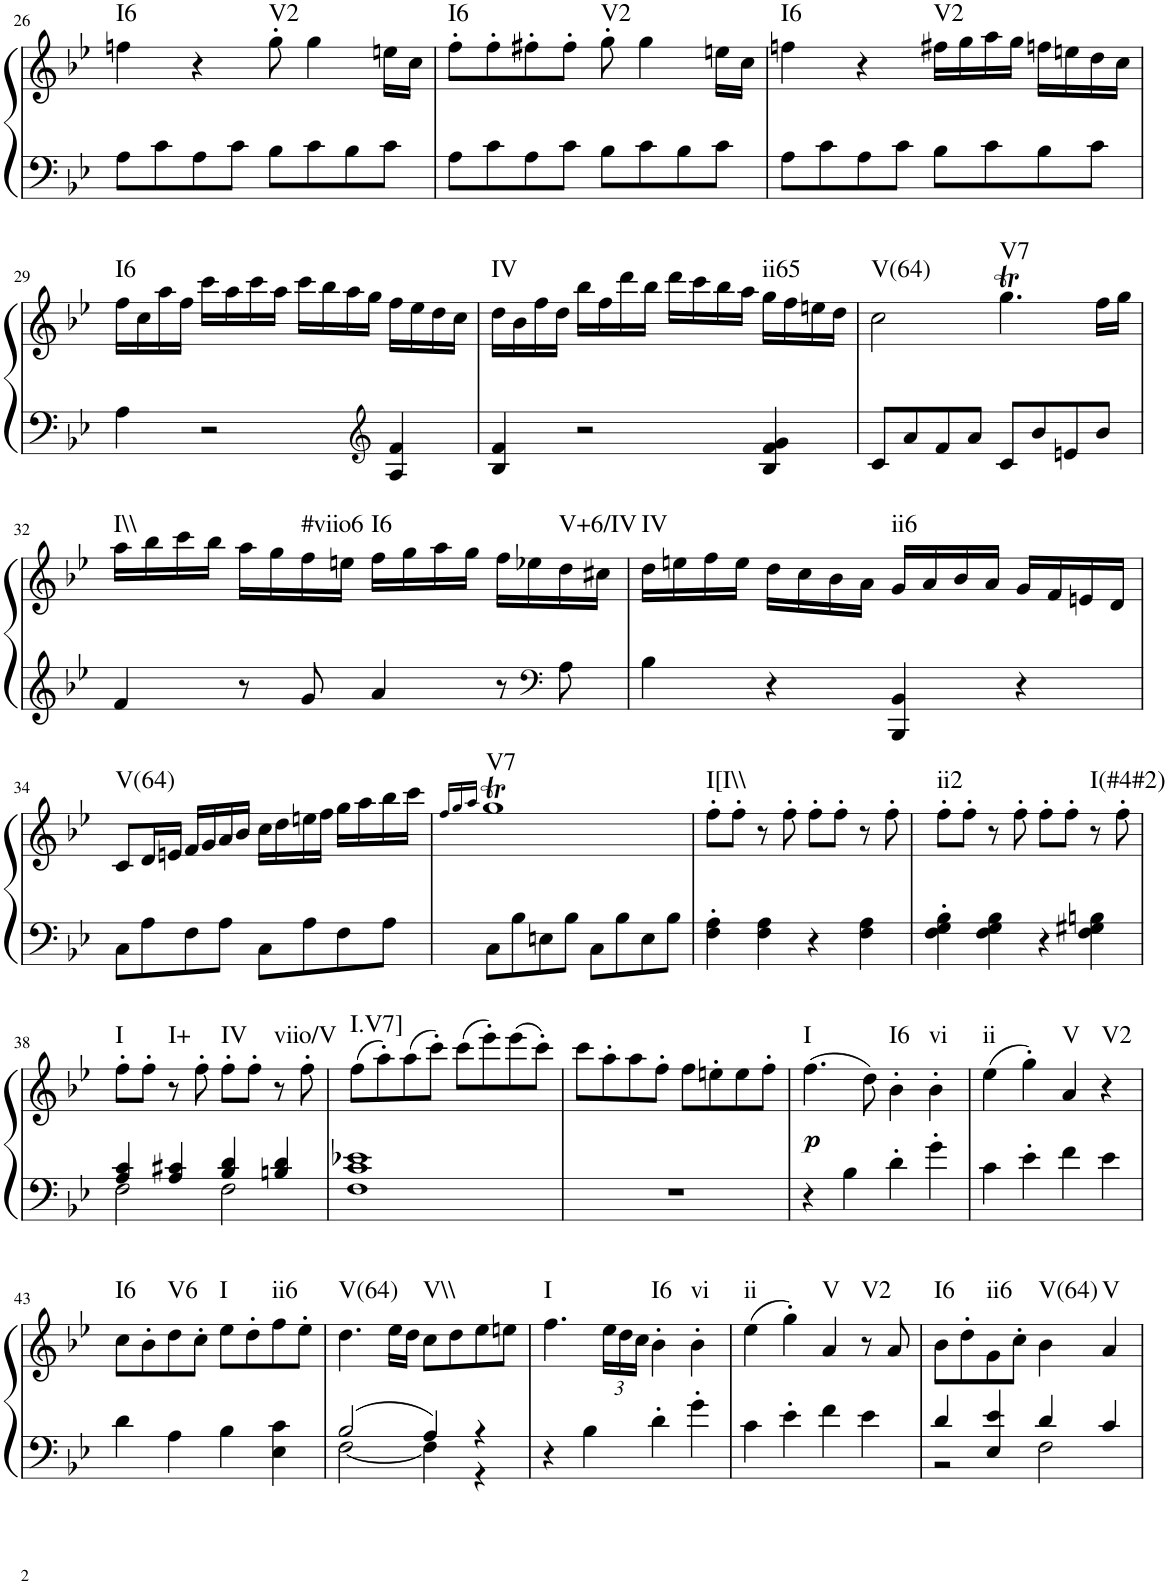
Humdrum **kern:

**kern	**kern	**dynam	**harte
*part1	*part1	*part1	*part1
*staff2	*staff1	*staff1/2	*
*I"Piano, Piano right	*	*	*
*I'Pno.	*	*	*
!!LO:PB:g=z
*clefF4	*clefG2	*	*
*k[b-e-]	*k[b-e-]	*	*
*M2/2	*M2/2	*	*
*met(c|)	*met(c|)	*	*
=26	=26	=26	=26
!	!	!	!LO:H:kt=I6
8A\L	4ffn\	.	N
8c\	.	.	.
8A\	4r	.	.
8c\J	.	.	.
!	!	!	!LO:H:kt=V2
8B-\L	8gg'\	.	N
8c\	4gg\	.	.
8B-\	.	.	.
8c\J	16een\LL	.	.
.	16cc\JJ	.	.
=27	=27	=27	=27
!	!	!	!LO:H:kt=I6
8A\L	8ff'\L	.	N
8c\	8ff'\	.	.
8A\	8ff#X'\	.	.
8c\J	8ff#'\J	.	.
!	!	!	!LO:H:kt=V2
8B-\L	8gg'\	.	N
8c\	4gg\	.	.
8B-\	.	.	.
8c\J	16een\LL	.	.
.	16cc\JJ	.	.
=28	=28	=28	=28
!	!	!	!LO:H:kt=I6
8A\L	4ffn\	.	N
8c\	.	.	.
8A\	4r	.	.
8c\J	.	.	.
!	!	!	!LO:H:kt=V2
8B-\L	16ff#X\LL	.	N
.	16gg\	.	.
8c\	16aa\	.	.
.	16gg\JJ	.	.
8B-\	16ffn\LL	.	.
.	16een\	.	.
8c\J	16dd\	.	.
.	16cc\JJ	.	.
!!LO:LB:g=z
=29	=29	=29	=29
!	!	!	!LO:H:kt=I6
4A\	16ff\LL	.	N
.	16cc\	.	.
.	16aa\	.	.
.	16ff\JJ	.	.
2r	16ccc\LL	.	.
.	16aa\	.	.
.	16ccc\	.	.
.	16aa\JJ	.	.
.	16ccc\LL	.	.
.	16bb-\	.	.
.	16aa\	.	.
.	16gg\JJ	.	.
*clefG2	*	*	*
4A/ 4f/	16ff\LL	.	.
.	16ee-\	.	.
.	16dd\	.	.
.	16cc\JJ	.	.
=30	=30	=30	=30
!	!	!	!LO:H:kt=IV
4B-/ 4f/	16dd\LL	.	N
.	16b-\	.	.
.	16ff\	.	.
.	16dd\JJ	.	.
2r	16bb-\LL	.	.
.	16ff\	.	.
.	16ddd\	.	.
.	16bb-\JJ	.	.
.	16ddd\LL	.	.
.	16ccc\	.	.
.	16bb-\	.	.
.	16aa\JJ	.	.
!	!	!	!LO:H:kt=ii65
4B-/ 4f/ 4g/	16gg\LL	.	N
.	16ff\	.	.
.	16een\	.	.
.	16dd\JJ	.	.
=31	=31	=31	=31
!	!	!	!LO:H:kt=V(64)
8c/L	2cc\	.	N
8a/	.	.	.
8f/	.	.	.
8a/J	.	.	.
!	!	!	!LO:H:kt=V7
8c/L	4.ggT\	.	N
8b-/	.	.	.
8en/	.	.	.
8b-/J	16ff\LL	.	.
.	16gg\JJ	.	.
!!LO:LB:g=z
=32	=32	=32	=32
!	!	!	!LO:H:kt=I\\
4f/	16aa\LL	.	N
.	16bb-\	.	.
.	16ccc\	.	.
.	16bb-\JJ	.	.
8r	16aa\LL	.	.
.	16gg\	.	.
!	!	!	!LO:H:kt=#viio6
8g/	16ff\	.	N
.	16een\JJ	.	.
!	!	!	!LO:H:kt=I6
4a/	16ff\LL	.	N
.	16gg\	.	.
.	16aa\	.	.
.	16gg\JJ	.	.
8r	16ff\LL	.	.
.	16ee-X\	.	.
*clefF4	*	*	*
!	!	!	!LO:H:kt=V+6/IV
8A\	16dd\	.	N
.	16cc#X\JJ	.	.
=33	=33	=33	=33
!	!	!	!LO:H:kt=IV
4B-\	16dd\LL	.	N
.	16een\	.	.
.	16ff\	.	.
.	16ee\JJ	.	.
4r	16dd\LL	.	.
.	16cc\	.	.
.	16b-\	.	.
.	16a\JJ	.	.
!	!	!	!LO:H:kt=ii6
4BBB-/ 4BB-/	16g/LL	.	N
.	16a/	.	.
.	16b-/	.	.
.	16a/JJ	.	.
4r	16g/LL	.	.
.	16f/	.	.
.	16en/	.	.
.	16d/JJ	.	.
!!LO:LB:g=z
=34	=34	=34	=34
!	!	!	!LO:H:kt=V(64)
8C\L	8c/L	.	N
8A\	16d/L	.	.
.	16en/JJ	.	.
8F\	16f/LL	.	.
.	16g/	.	.
8A\J	16a/	.	.
.	16b-/JJ	.	.
8C\L	16cc\LL	.	.
.	16dd\	.	.
8A\	16een\	.	.
.	16ff\JJ	.	.
8F\	16gg\LL	.	.
.	16aa\	.	.
8A\J	16bb-\	.	.
.	16ccc\JJ	.	.
=35	=35	=35	=35
.	16qff/LL	.	.
.	16qgg/	.	.
.	16qaa/JJ	.	.
!	!	!	!LO:H:kt=V7
8C\L	1ggT	.	N
8B-\	.	.	.
8En\	.	.	.
8B-\J	.	.	.
8C\L	.	.	.
8B-\	.	.	.
8E\	.	.	.
8B-\J	.	.	.
=36	=36	=36	=36
!	!	!	!LO:H:kt=I[I\\
4F\' 4A\'	8ff'\L	.	N
.	8ff'\J	.	.
4F\ 4A\	8r	.	.
.	8ff'\	.	.
4r	8ff'\L	.	.
.	8ff'\J	.	.
4F\ 4A\	8r	.	.
.	8ff'\	.	.
=37	=37	=37	=37
!	!	!	!LO:H:kt=ii2
4F\' 4G\' 4B-\'	8ff'\L	.	N
.	8ff'\J	.	.
4F\ 4G\ 4B-\	8r	.	.
.	8ff'\	.	.
4r	8ff'\L	.	.
.	8ff'\J	.	.
!	!	!	!LO:H:kt=I(#4#2)
4F\ 4G#X\ 4Bn\	8r	.	N
.	8ff'\	.	.
!!LO:LB:g=z
=38	=38	=38	=38
*^	*	*	*
!	!	!	!	!LO:H:kt=I
4A/ 4c/	2F\	8ff'\L	.	N
.	.	8ff'\J	.	.
!	!	!	!	!LO:H:kt=I+
4A/ 4c#X/	.	8r	.	N
.	.	8ff'\	.	.
!	!	!	!	!LO:H:kt=IV
4B-/ 4d/	2F\	8ff'\L	.	N
.	.	8ff'\J	.	.
!	!	!	!	!LO:H:kt=viio/V
4Bn/ 4d/	.	8r	.	N
.	.	8ff'\	.	.
*v	*v	*	*	*
=39	=39	=39	=39
!	!	!	!LO:H:kt=I.V7]
1F 1c 1e-X	(8ff\L	.	N
.	8aa'\)	.	.
.	(8aa\	.	.
.	8ccc'\J)	.	.
.	(8ccc\L	.	.
.	8eee-'\)	.	.
.	(8eee-\	.	.
.	8ccc'\J)	.	.
=40	=40	=40	=40
1r	8ccc\L	.	.
.	8aa'\	.	.
.	8aa\	.	.
.	8ff'\J	.	.
.	8ff\L	.	.
.	8een'\	.	.
.	8ee\	.	.
.	8ff'\J	.	.
=41	=41	=41	=41
!	!	!LO:DY:b	!LO:H:kt=I
4r	(4.ff\	p	N
4B-\	.	.	.
.	8dd\)	.	.
!	!	!	!LO:H:kt=I6
4d'\	4b-'\	.	N
!	!	!	!LO:H:kt=vi
4g'\	4b-'\	.	N
=42	=42	=42	=42
!	!	!	!LO:H:kt=ii
4c\	(4ee-\	.	N
4e-'\	4gg'\)	.	.
!	!	!	!LO:H:kt=V
4f\	4a/	.	N
!	!	!	!LO:H:kt=V2
4e-\	4r	.	N
!!LO:LB:g=z
=43	=43	=43	=43
!	!	!	!LO:H:kt=I6
4d\	8cc\L	.	N
.	8b-'\	.	.
!	!	!	!LO:H:kt=V6
4A\	8dd\	.	N
.	8cc'\J	.	.
!	!	!	!LO:H:kt=I
4B-\	8ee-\L	.	N
.	8dd'\	.	.
!	!	!	!LO:H:kt=ii6
4E-\ 4c\	8ff\	.	N
.	8ee-'\J	.	.
=44	=44	=44	=44
*^	*	*	*
!	!	!	!	!LO:H:kt=V(64)
2B-/	[2F\	4.dd\	.	N
.	.	16ee-\LL	.	.
.	.	16dd\JJ	.	.
!	!	!	!	!LO:H:kt=V\\
4A/	4F\]	8cc\L	.	N
.	.	8dd\	.	.
4r	4r	8ee-\	.	.
.	.	8een\J	.	.
*v	*v	*	*	*
=45	=45	=45	=45
!	!	!	!LO:H:kt=I
4r	4.ff\	.	N
4B-\	.	.	.
*	*Xbrackettup	*	*
.	24ee-\LL	.	.
.	24dd\	.	.
.	24cc\JJ	.	.
!	!	!	!LO:H:kt=I6
4d'\	4b-'\	.	N
!	!	!	!LO:H:kt=vi
4g'\	4b-'\	.	N
=46	=46	=46	=46
!	!	!	!LO:H:kt=ii
4c\	(4ee-\	.	N
4e-'\	4gg'\)	.	.
!	!	!	!LO:H:kt=V
4f\	4a/	.	N
!	!	!	!LO:H:kt=V2
4e-\	8r	.	N
.	8a/	.	.
=47	=47	=47	=47
*^	*	*	*
!	!	!	!	!LO:H:kt=I6
4d/	2r	8b-\L	.	N
.	.	8dd'\	.	.
!	!	!	!	!LO:H:kt=ii6
4E-/ 4e-/	.	8g\	.	N
.	.	8cc'\J	.	.
!	!	!	!	!LO:H:kt=V(64)
4d/	2F\	4b-\	.	N
!	!	!	!	!LO:H:kt=V
4c/	.	4a/	.	N
*v	*v	*	*	*
=	=	=	=
*-	*-	*-	*-
